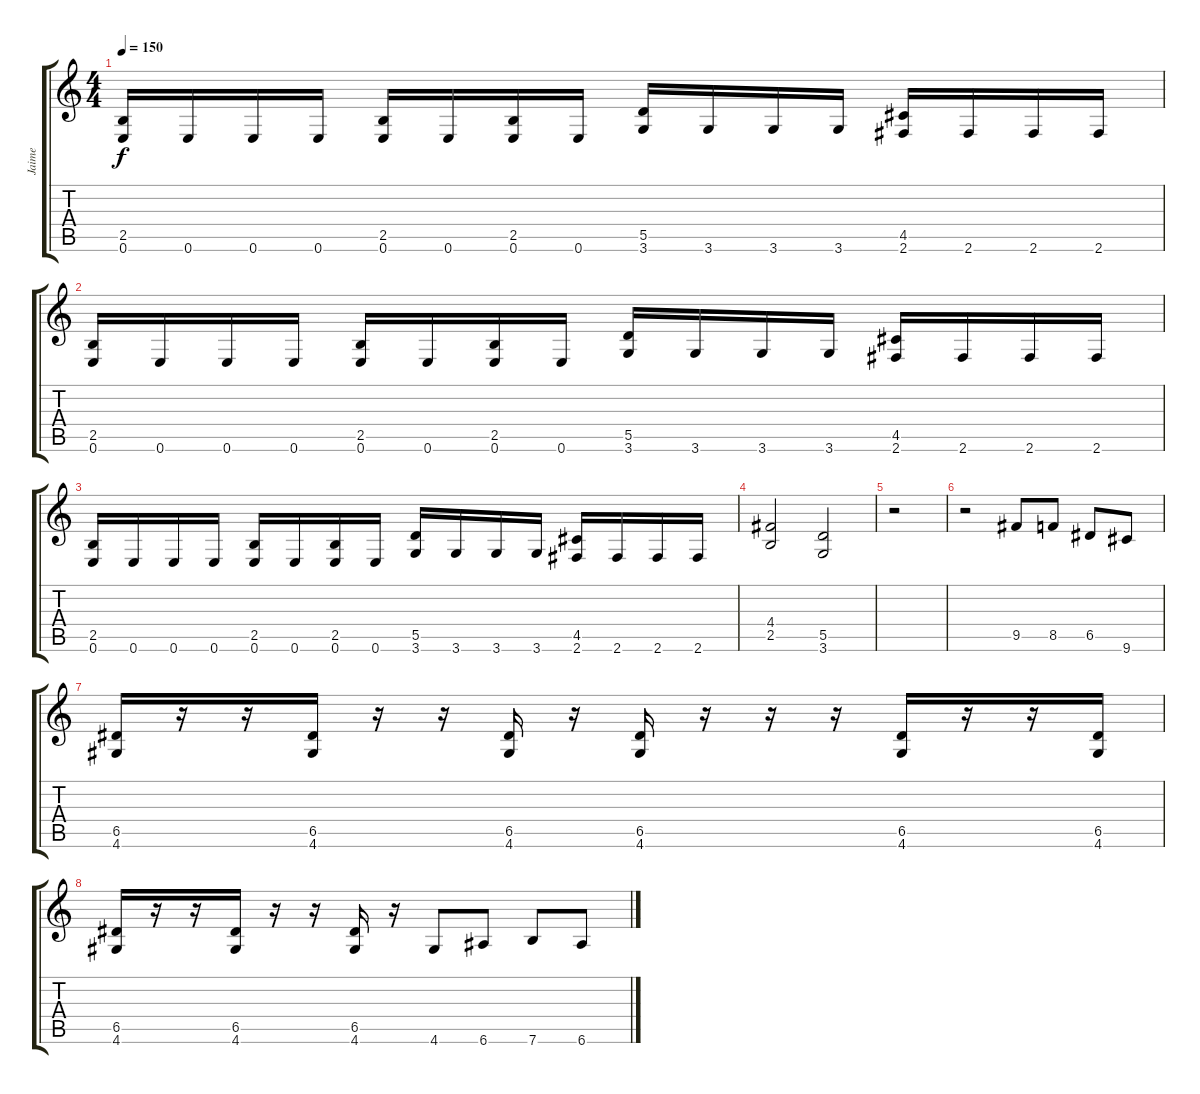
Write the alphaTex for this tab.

\track ("Jaime" "Jaime") {instrument distortionguitar}
\staff {score tabs}
\tuning (E4 B3 G3 D3 A2 E2) {hide}
\ts (4 4)
\tempo 150
\clef g2
\ks c
(2.5 0.6).16{dy f} 0.6.16 0.6.16 0.6.16 (2.5 0.6).16 0.6.16 (2.5 0.6).16 0.6.16 (5.5 3.6).16 3.6.16 3.6.16 3.6.16 (4.5 2.6).16 2.6.16 2.6.16 2.6.16 |
(2.5 0.6).16 0.6.16 0.6.16 0.6.16 (2.5 0.6).16 0.6.16 (2.5 0.6).16 0.6.16 (5.5 3.6).16 3.6.16 3.6.16 3.6.16 (4.5 2.6).16 2.6.16 2.6.16 2.6.16 |
(2.5 0.6).16 0.6.16 0.6.16 0.6.16 (2.5 0.6).16 0.6.16 (2.5 0.6).16 0.6.16 (5.5 3.6).16 3.6.16 3.6.16 3.6.16 (4.5 2.6).16 2.6.16 2.6.16 2.6.16 |
(4.4 2.5).2 (5.5 3.6).2 |
r.2 |
r.2 9.5.8 8.5.8 6.5.8 9.6.8 |
(6.5 4.6).16 r.16 r.16 (6.5 4.6).16 r.16 r.16 (6.5 4.6).16 r.16 (6.5 4.6).16 r.16 r.16 r.16 (6.5 4.6).16 r.16 r.16 (6.5 4.6).16 |
(6.5 4.6).16 r.16 r.16 (6.5 4.6).16 r.16 r.16 (6.5 4.6).16 r.16 4.6.8 6.6.8 7.6.8 6.6.8
